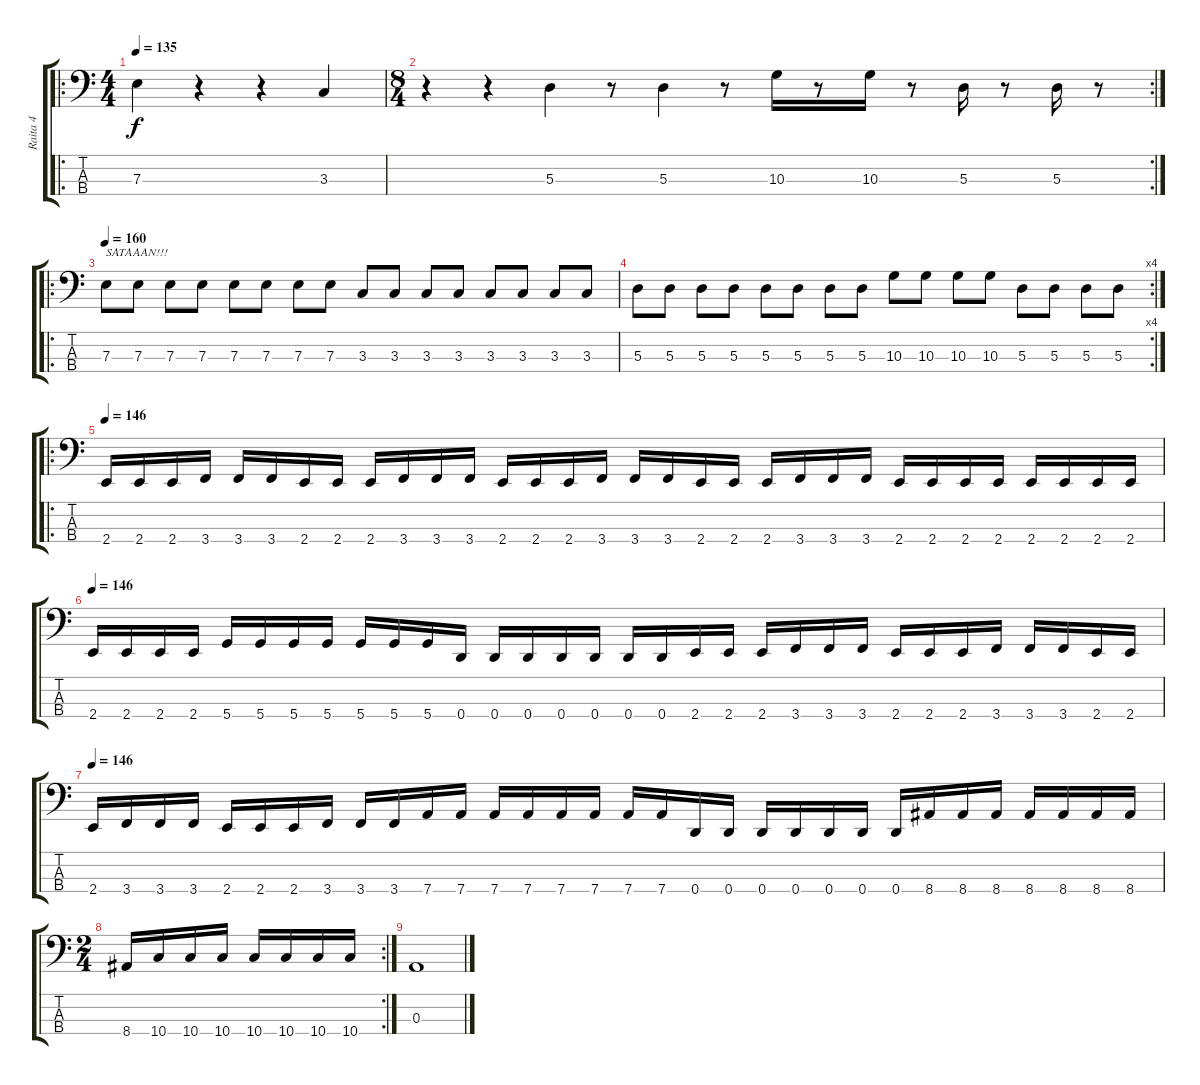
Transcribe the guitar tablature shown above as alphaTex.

\track ("Raita 4" "Raita 4") {instrument electricbassfinger}
\staff {score tabs}
\tuning (G2 D2 A1 D1) {hide}
\ro
\ts (4 4)
\tempo 135
\clef f4
\ks c
7.3.4{dy f} r.4 r.4 3.3.4 |
\rc 2
\ts (8 4)
r.4 r.4 5.3.4 r.8 5.3.4 r.8 10.3.16 r.8 10.3.16 r.8 5.3.16 r.8 5.3.16 r.8 |
\ro
\tempo 160
7.3.8{txt "SATAAAN!!!"} 7.3.8 7.3.8 7.3.8 7.3.8 7.3.8 7.3.8 7.3.8 3.3.8 3.3.8 3.3.8 3.3.8 3.3.8 3.3.8 3.3.8 3.3.8 |
\rc 4
5.3.8 5.3.8 5.3.8 5.3.8 5.3.8 5.3.8 5.3.8 5.3.8 10.3.8 10.3.8 10.3.8 10.3.8 5.3.8 5.3.8 5.3.8 5.3.8 |
\ro
\tempo 146
2.4.16 2.4.16 2.4.16 3.4.16 3.4.16 3.4.16 2.4.16 2.4.16 2.4.16 3.4.16 3.4.16 3.4.16 2.4.16 2.4.16 2.4.16 3.4.16 3.4.16 3.4.16 2.4.16 2.4.16 2.4.16 3.4.16 3.4.16 3.4.16 2.4.16 2.4.16 2.4.16 2.4.16 2.4.16 2.4.16 2.4.16 2.4.16 |
\tempo 146
2.4.16 2.4.16 2.4.16 2.4.16 5.4.16 5.4.16 5.4.16 5.4.16 5.4.16 5.4.16 5.4.16 0.4.16 0.4.16 0.4.16 0.4.16 0.4.16 0.4.16 0.4.16 2.4.16 2.4.16 2.4.16 3.4.16 3.4.16 3.4.16 2.4.16 2.4.16 2.4.16 3.4.16 3.4.16 3.4.16 2.4.16 2.4.16 |
\tempo 146
2.4.16 3.4.16 3.4.16 3.4.16 2.4.16 2.4.16 2.4.16 3.4.16 3.4.16 3.4.16 7.4.16 7.4.16 7.4.16 7.4.16 7.4.16 7.4.16 7.4.16 7.4.16 0.4.16 0.4.16 0.4.16 0.4.16 0.4.16 0.4.16 0.4.16 8.4.16 8.4.16 8.4.16 8.4.16 8.4.16 8.4.16 8.4.16 |
\rc 2
\ts (2 4)
8.4.16 10.4.16 10.4.16 10.4.16 10.4.16 10.4.16 10.4.16 10.4.16 |
0.3.1
